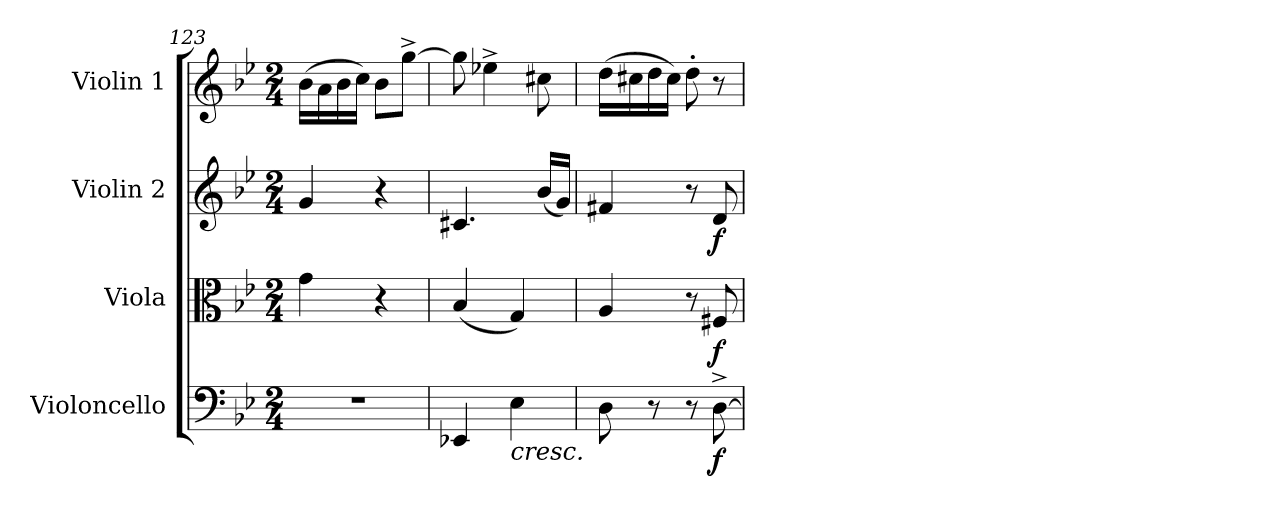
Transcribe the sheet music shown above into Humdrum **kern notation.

**kern	**dynam	**kern	**dynam	**kern	**dynam	**kern
*part4	*part4	*part3	*part3	*part2	*part2	*part1
*staff4	*staff4	*staff3	*staff3	*staff2	*staff2	*staff1
*I"Violoncello	*	*I"Viola	*	*I"Violin 2	*	*I"Violin 1
*I'Vc	*	*I'Vla	*	*I'Vln	*	*I'Vln
*clefF4	*	*clefC3	*	*clefG2	*	*clefG2
*k[b-e-]	*	*k[b-e-]	*	*k[b-e-]	*	*k[b-e-]
*M2/4	*	*M2/4	*	*M2/4	*	*M2/4
=123	=123	=123	=123	=123	=123	=123
2r	.	4g\	.	4g/	.	(16b-\LL
.	.	.	.	.	.	16a\
.	.	.	.	.	.	16b-\
.	.	.	.	.	.	16cc\JJ)
.	.	4r	.	4r	.	8b-\L
.	.	.	.	.	.	[8gg^\J
=124	=124	=124	=124	=124	=124	=124
4EE-X/	.	(4B-/	.	4.c#X/	.	8gg\]
.	.	.	.	.	.	4ee-X^\
!LO:TX:b:i:t=cresc.	!	!	!	!	!	!
4E-\	.	4G/)	.	.	.	.
.	.	.	.	(16b-/LL	.	8cc#X\
.	.	.	.	16g/JJ)	.	.
=125	=125	=125	=125	=125	=125	=125
8D\	.	4A/	.	4f#X/	.	(16dd\LL
.	.	.	.	.	.	16cc#X\
8r	.	.	.	.	.	16dd\
.	.	.	.	.	.	16cc#\JJ)
8r	.	8r	.	8r	.	8dd'\
!	!LO:DY:b	!	!LO:DY:b	!	!LO:DY:b	!
[8D^\	f	8F#X/	f	8d/	f	8r
=	=	=	=	=	=	=
*-	*-	*-	*-	*-	*-	*-
